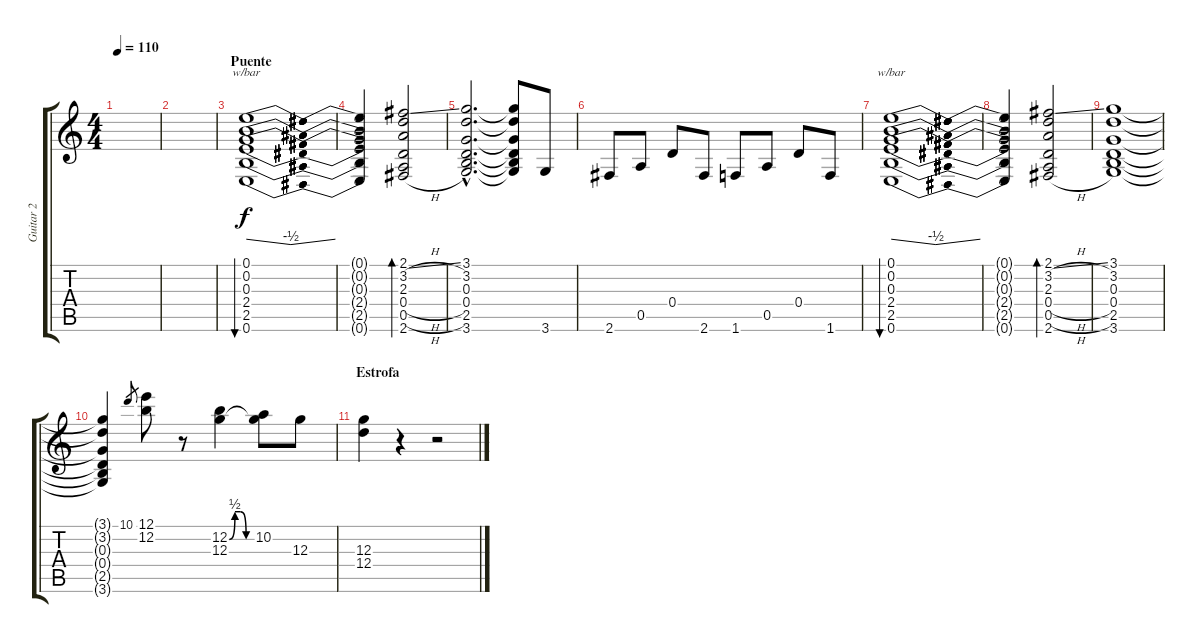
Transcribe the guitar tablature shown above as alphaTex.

\track ("Guitar 2" "Guitar 2") {instrument overdrivenguitar}
\staff {score tabs}
\tuning (E4 B3 G3 D3 A2 E2) {hide}
\ts (4 4)
\tempo 110
\clef g2
\ks c
|
|
\section ("" "Puente")
(0.1 0.2 0.3 2.4 2.5 0.6).1{tbe (dip default 0 0 30 -2 60 0) bu 120} |
(0.1{t} 0.2{t} 0.3{t} 2.4{t} 2.5{t} 0.6{t}).2 (2.1{ss} 3.2{h} 2.3{h} 0.4{h} 0.5{h} 2.6{h}).2{bd 60} |
(3.1{hac} 3.2{hac} 0.3{hac} 0.4{hac} 2.5{hac} 3.6{hac}).2{d} (3.1{t} 3.2{t} 0.3{t} 0.4{t} 2.5{t} 3.6{t}).8 3.6.8 |
2.6.8 0.5.8 0.4.8 2.6.8 1.6.8 0.5.8 0.4.8 1.6.8 |
(0.1 0.2 0.3 2.4 2.5 0.6).1{tbe (dip default 0 0 30 -2 60 0) bu 120} |
(0.1{t} 0.2{t} 0.3{t} 2.4{t} 2.5{t} 0.6{t}).2 (2.1{ss} 3.2{h} 2.3{h} 0.4{h} 0.5{h} 2.6{h}).2{bd 60} |
(3.1 3.2 0.3 0.4 2.5 3.6).1 |
(3.1{t} 3.2{t} 0.3{t} 0.4{t} 2.5{t} 3.6{t}).4 10.1.8{gr} (12.1 12.2).8{instrument electricguitarjazz} r.8 (12.2{be (custom 0 0 15 2 30 2 45 0 60 0)} 12.3).4 (10.2 12.3{t}).8 12.3.8 |
\section ("" "Estrofa")
(12.3 12.4).4 r.4 r.2
